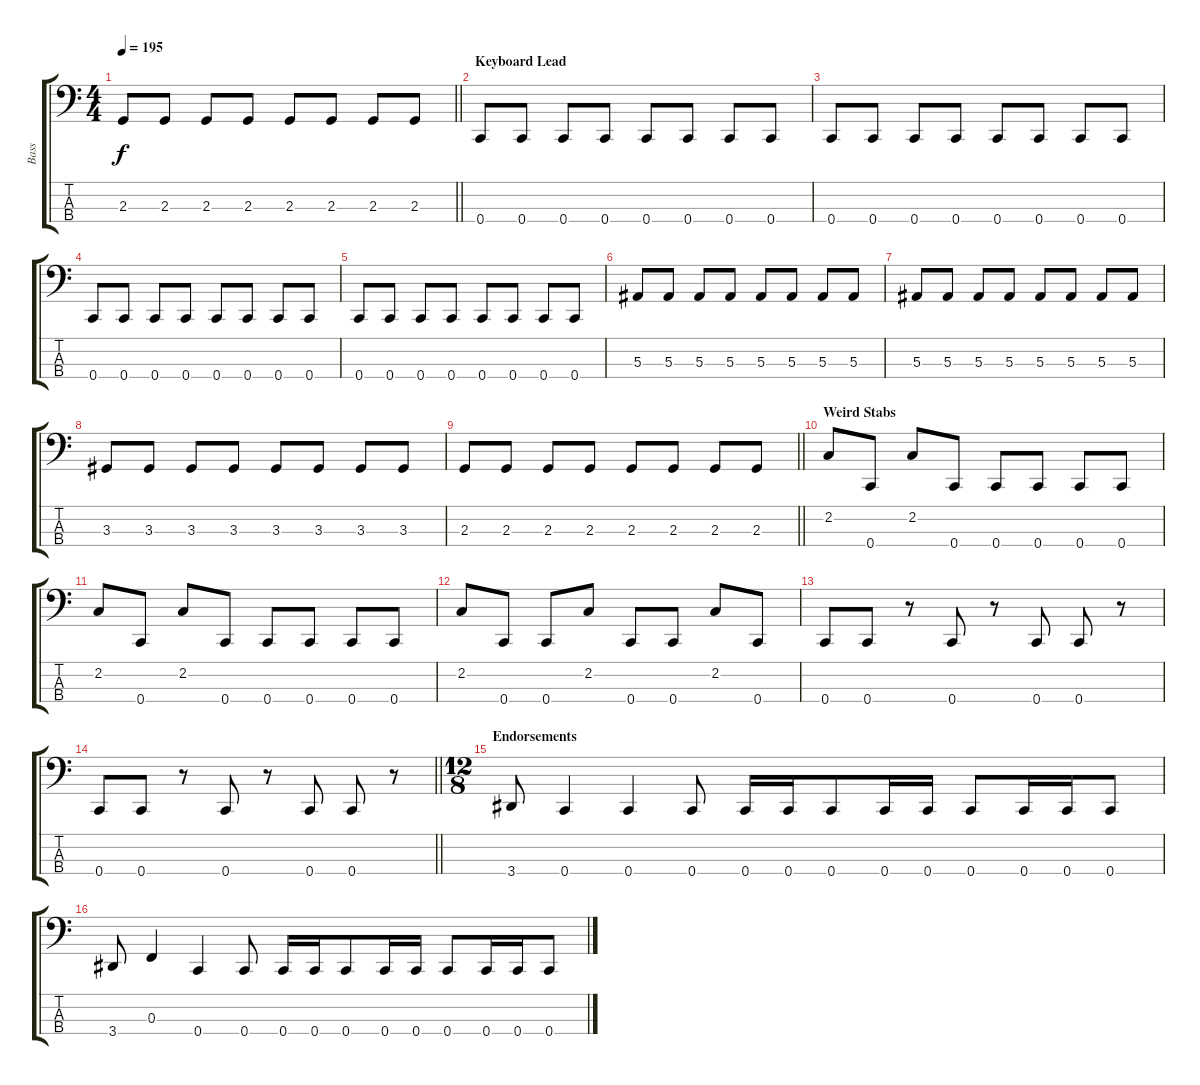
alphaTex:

\track ("Bass" "Bass") {instrument electricbasspick}
\staff {score tabs}
\tuning (Eb2 Bb1 F1 C1) {hide}
\ts (4 4)
\tempo 195
\clef f4
\barLineRight lightlight
\ks c
2.3.8{dy f} 2.3.8 2.3.8 2.3.8 2.3.8 2.3.8 2.3.8 2.3.8 |
\section ("" "Keyboard Lead")
0.4.8 0.4.8 0.4.8 0.4.8 0.4.8 0.4.8 0.4.8 0.4.8 |
0.4.8 0.4.8 0.4.8 0.4.8 0.4.8 0.4.8 0.4.8 0.4.8 |
0.4.8 0.4.8 0.4.8 0.4.8 0.4.8 0.4.8 0.4.8 0.4.8 |
0.4.8 0.4.8 0.4.8 0.4.8 0.4.8 0.4.8 0.4.8 0.4.8 |
5.3.8 5.3.8 5.3.8 5.3.8 5.3.8 5.3.8 5.3.8 5.3.8 |
5.3.8 5.3.8 5.3.8 5.3.8 5.3.8 5.3.8 5.3.8 5.3.8 |
3.3.8 3.3.8 3.3.8 3.3.8 3.3.8 3.3.8 3.3.8 3.3.8 |
\barLineRight lightlight
2.3.8 2.3.8 2.3.8 2.3.8 2.3.8 2.3.8 2.3.8 2.3.8 |
\section ("" "Weird Stabs")
2.2.8 0.4.8 2.2.8 0.4.8 0.4.8 0.4.8 0.4.8 0.4.8 |
2.2.8 0.4.8 2.2.8 0.4.8 0.4.8 0.4.8 0.4.8 0.4.8 |
2.2.8 0.4.8 0.4.8 2.2.8 0.4.8 0.4.8 2.2.8 0.4.8 |
0.4.8 0.4.8 r.8 0.4.8 r.8 0.4.8 0.4.8 r.8 |
\barLineRight lightlight
0.4.8 0.4.8 r.8 0.4.8 r.8 0.4.8 0.4.8 r.8 |
\ts (12 8)
\section ("" "Endorsements")
3.4.8 0.4.4 0.4.4 0.4.8 0.4.16 0.4.16 0.4.8 0.4.16 0.4.16 0.4.8 0.4.16 0.4.16 0.4.8 |
3.4.8 0.3.4 0.4.4 0.4.8 0.4.16 0.4.16 0.4.8 0.4.16 0.4.16 0.4.8 0.4.16 0.4.16 0.4.8
